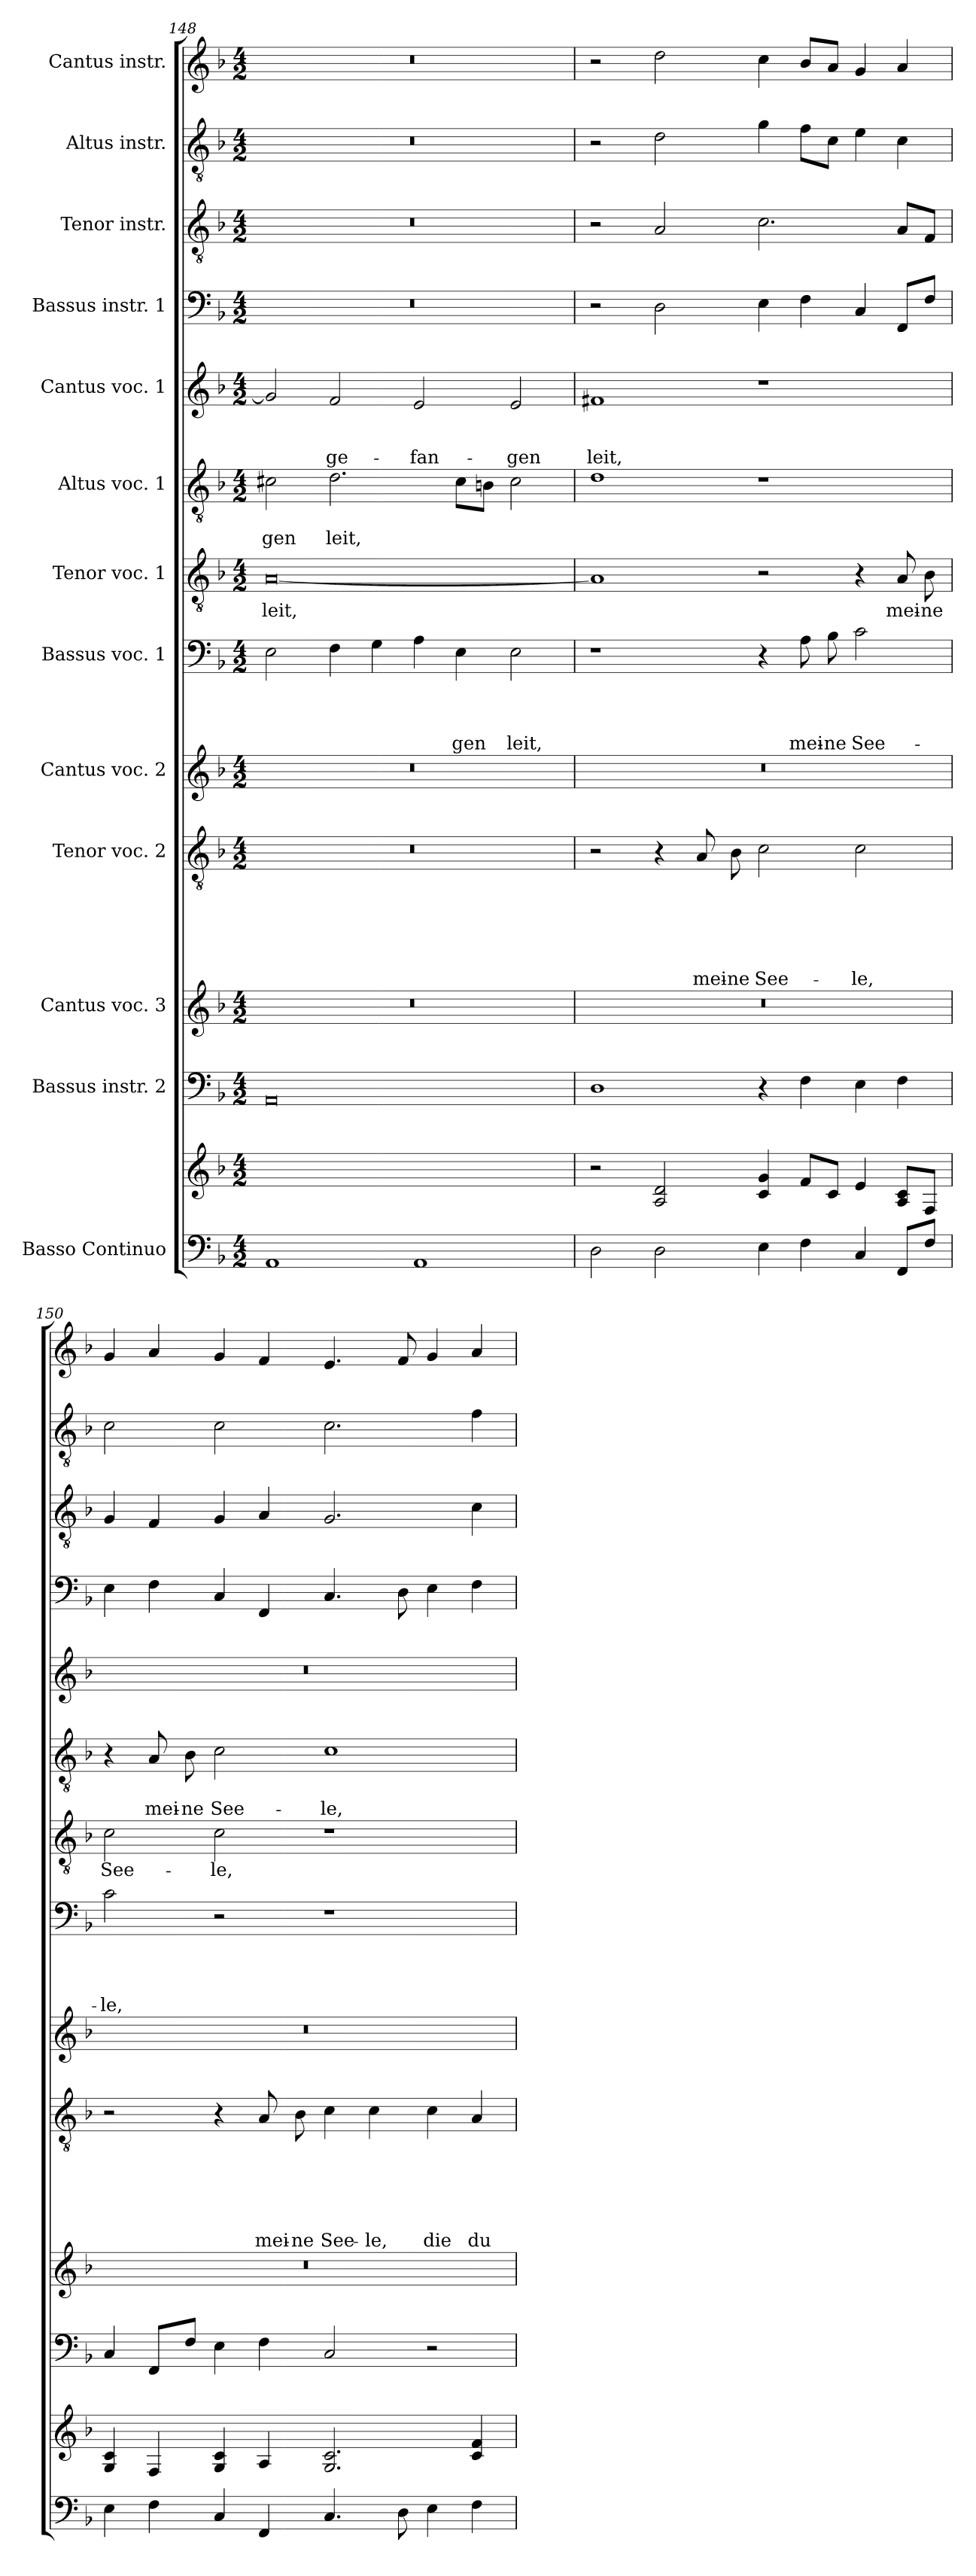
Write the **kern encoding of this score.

**kern	**kern	**kern	**kern	**kern	**text	**text	**text	**text	**text	**text	**kern	**kern	**text	**text	**text	**text	**kern	**text	**kern	**text	**text	**kern	**text	**text	**text	**kern	**kern	**kern	**kern
*part14	*part13	*part12	*part11	*part10	*part10	*part10	*part10	*part10	*part10	*part10	*part9	*part8	*part8	*part8	*part8	*part8	*part7	*part7	*part6	*part6	*part6	*part5	*part5	*part5	*part5	*part4	*part3	*part2	*part1
*staff14	*staff13	*staff12	*staff11	*staff10	*staff10	*staff10	*staff10	*staff10	*staff10	*staff10	*staff9	*staff8	*staff8	*staff8	*staff8	*staff8	*staff7	*staff7	*staff6	*staff6	*staff6	*staff5	*staff5	*staff5	*staff5	*staff4	*staff3	*staff2	*staff1
*I"Basso Continuo	*	*I"Bassus instr. 2	*I"Cantus voc. 3	*I"Tenor voc. 2	*	*	*	*	*	*	*I"Cantus voc. 2	*I"Bassus voc. 1	*	*	*	*	*I"Tenor voc. 1	*	*I"Altus voc. 1	*	*	*I"Cantus voc. 1	*	*	*	*I"Bassus instr. 1	*I"Tenor instr.	*I"Altus instr.	*I"Cantus instr.
!!LO:PB:g=z
*clefF4	*clefG2	*clefF4	*clefG2	*clefGv2	*	*	*	*	*	*	*clefG2	*clefF4	*	*	*	*	*clefGv2	*	*clefGv2	*	*	*clefG2	*	*	*	*clefF4	*clefGv2	*clefGv2	*clefG2
*k[b-]	*k[b-]	*k[b-]	*k[b-]	*k[b-]	*	*	*	*	*	*	*k[b-]	*k[b-]	*	*	*	*	*k[b-]	*	*k[b-]	*	*	*k[b-]	*	*	*	*k[b-]	*k[b-]	*k[b-]	*k[b-]
*F:	*F:	*F:	*F:	*F:	*	*	*	*	*	*	*F:	*F:	*	*	*	*	*F:	*	*F:	*	*	*F:	*	*	*	*F:	*F:	*F:	*F:
*M4/2	*M4/2	*M4/2	*M4/2	*M4/2	*	*	*	*	*	*	*M4/2	*M4/2	*	*	*	*	*M4/2	*	*M4/2	*	*	*M4/2	*	*	*	*M4/2	*M4/2	*M4/2	*M4/2
=148	=148	=148	=148	=148	=148	=148	=148	=148	=148	=148	=148	=148	=148	=148	=148	=148	=148	=148	=148	=148	=148	=148	=148	=148	=148	=148	=148	=148	=148
!	!	!	!	!	!	!	!	!	!	!	!	!	!	!	!	!	!	!LO:LY:b	!	!	!LO:LY:b	!	!	!	!	!	!	!	!
1AA	0ryy	0AA	0r	0r	.	.	.	.	.	.	0r	2E\	.	.	.	.	[0A	leit,	2c#X\	.	-gen	2g/]	.	.	.	0r	0r	0r	0r
!	!	!	!	!	!	!	!	!	!	!	!	!	!	!	!	!	!	!	!	!	!LO:LY:b	!	!	!	!LO:LY:b	!	!	!	!
.	.	.	.	.	.	.	.	.	.	.	.	4F\	.	.	.	.	.	.	2.d\	.	leit,	2f/	.	.	ge-	.	.	.	.
.	.	.	.	.	.	.	.	.	.	.	.	4G\	.	.	.	.	.	.	.	.	.	.	.	.	.	.	.	.	.
!	!	!	!	!	!	!	!	!	!	!	!	!	!	!	!	!	!	!	!	!	!	!	!	!	!LO:LY:b	!	!	!	!
1AA	.	.	.	.	.	.	.	.	.	.	.	4A\	.	.	.	.	.	.	.	.	.	2e/	.	.	-fan-	.	.	.	.
!	!	!	!	!	!	!	!	!	!	!	!	!	!	!	!	!LO:LY:b	!	!	!	!	!	!	!	!	!	!	!	!	!
.	.	.	.	.	.	.	.	.	.	.	.	4E\	.	.	.	-gen	.	.	8c#\L	.	.	.	.	.	.	.	.	.	.
.	.	.	.	.	.	.	.	.	.	.	.	.	.	.	.	.	.	.	8Bn\J	.	.	.	.	.	.	.	.	.	.
!	!	!	!	!	!	!	!	!	!	!	!	!	!	!	!	!LO:LY:b	!	!	!	!	!	!	!	!	!LO:LY:b	!	!	!	!
.	.	.	.	.	.	.	.	.	.	.	.	2E\	.	.	.	leit,	.	.	2c#\	.	.	2e/	.	.	-gen	.	.	.	.
=149	=149	=149	=149	=149	=149	=149	=149	=149	=149	=149	=149	=149	=149	=149	=149	=149	=149	=149	=149	=149	=149	=149	=149	=149	=149	=149	=149	=149	=149
!	!	!	!	!	!	!	!	!	!	!	!	!	!	!	!	!	!	!	!	!	!	!	!	!	!LO:LY:b	!	!	!	!
2D\	2r	1D	0r	2r	.	.	.	.	.	.	0r	1r	.	.	.	.	1A]	.	1d	.	.	1f#X	.	.	leit,	2r	2r	2r	2r
2D\	2A/ 2d/	.	.	4r	.	.	.	.	.	.	.	.	.	.	.	.	.	.	.	.	.	.	.	.	.	2D\	2A/	2d\	2dd\
!	!	!	!	!	!	!	!	!	!	!LO:LY:b	!	!	!	!	!	!	!	!	!	!	!	!	!	!	!	!	!	!	!
.	.	.	.	8A/	.	.	.	.	.	mei-	.	.	.	.	.	.	.	.	.	.	.	.	.	.	.	.	.	.	.
!	!	!	!	!	!	!	!	!	!	!LO:LY:b	!	!	!	!	!	!	!	!	!	!	!	!	!	!	!	!	!	!	!
.	.	.	.	8B-\	.	.	.	.	.	-ne	.	.	.	.	.	.	.	.	.	.	.	.	.	.	.	.	.	.	.
!	!	!	!	!	!	!	!	!	!	!LO:LY:b	!	!	!	!	!	!	!	!	!	!	!	!	!	!	!	!	!	!	!
4E\	4c/ 4g/	4r	.	2c\	.	.	.	.	.	See-	.	4r	.	.	.	.	2r	.	1r	.	.	1r	.	.	.	4E\	2.c\	4g\	4cc\
!	!	!	!	!	!	!	!	!	!	!	!	!	!	!	!	!LO:LY:b	!	!	!	!	!	!	!	!	!	!	!	!	!
4F\	8f/L	4F\	.	.	.	.	.	.	.	.	.	8A\	.	.	.	mei-	.	.	.	.	.	.	.	.	.	4F\	.	8f\L	8b-/L
!	!	!	!	!	!	!	!	!	!	!	!	!	!	!	!	!LO:LY:b	!	!	!	!	!	!	!	!	!	!	!	!	!
.	8c/J	.	.	.	.	.	.	.	.	.	.	8B-\	.	.	.	-ne	.	.	.	.	.	.	.	.	.	.	.	8c\J	8a/J
!	!	!	!	!	!	!	!	!	!	!LO:LY:b	!	!	!	!	!	!LO:LY:b	!	!	!	!	!	!	!	!	!	!	!	!	!
4C/	4e/	4E\	.	2c\	.	.	.	.	.	-le,	.	2c\	.	.	.	See-	4r	.	.	.	.	.	.	.	.	4C/	.	4e\	4g/
!	!	!	!	!	!	!	!	!	!	!	!	!	!	!	!	!	!	!LO:LY:b	!	!	!	!	!	!	!	!	!	!	!
8FF/L	8A/ 8c/L	4F\	.	.	.	.	.	.	.	.	.	.	.	.	.	.	8A/	mei-	.	.	.	.	.	.	.	8FF/L	8A/L	4c\	4a/
!	!	!	!	!	!	!	!	!	!	!	!	!	!	!	!	!	!	!LO:LY:b	!	!	!	!	!	!	!	!	!	!	!
8F/J	8F/J	.	.	.	.	.	.	.	.	.	.	.	.	.	.	.	8B-\	-ne	.	.	.	.	.	.	.	8F/J	8F/J	.	.
=150	=150	=150	=150	=150	=150	=150	=150	=150	=150	=150	=150	=150	=150	=150	=150	=150	=150	=150	=150	=150	=150	=150	=150	=150	=150	=150	=150	=150	=150
!	!	!	!	!	!	!	!	!	!	!	!	!	!	!	!	!LO:LY:b	!	!LO:LY:b	!	!	!	!	!	!	!	!	!	!	!
4E\	4G/ 4c/	4C/	0r	2r	.	.	.	.	.	.	0r	2c\	.	.	.	-le,	2c\	See-	4r	.	.	0r	.	.	.	4E\	4G/	2c\	4g/
!	!	!	!	!	!	!	!	!	!	!	!	!	!	!	!	!	!	!	!	!	!LO:LY:b	!	!	!	!	!	!	!	!
4F\	4F/	8FF/L	.	.	.	.	.	.	.	.	.	.	.	.	.	.	.	.	8A/	.	mei-	.	.	.	.	4F\	4F/	.	4a/
!	!	!	!	!	!	!	!	!	!	!	!	!	!	!	!	!	!	!	!	!	!LO:LY:b	!	!	!	!	!	!	!	!
.	.	8F/J	.	.	.	.	.	.	.	.	.	.	.	.	.	.	.	.	8B-\	.	-ne	.	.	.	.	.	.	.	.
!	!	!	!	!	!	!	!	!	!	!	!	!	!	!	!	!	!	!LO:LY:b	!	!	!LO:LY:b	!	!	!	!	!	!	!	!
4C/	4G/ 4c/	4E\	.	4r	.	.	.	.	.	.	.	2r	.	.	.	.	2c\	-le,	2c\	.	See-	.	.	.	.	4C/	4G/	2c\	4g/
!	!	!	!	!	!	!	!	!	!	!LO:LY:b	!	!	!	!	!	!	!	!	!	!	!	!	!	!	!	!	!	!	!
4FF/	4A/	4F\	.	8A/	.	.	.	.	.	mei-	.	.	.	.	.	.	.	.	.	.	.	.	.	.	.	4FF/	4A/	.	4f/
!	!	!	!	!	!	!	!	!	!	!LO:LY:b	!	!	!	!	!	!	!	!	!	!	!	!	!	!	!	!	!	!	!
.	.	.	.	8B-\	.	.	.	.	.	-ne	.	.	.	.	.	.	.	.	.	.	.	.	.	.	.	.	.	.	.
!	!	!	!	!	!	!	!	!	!	!LO:LY:b	!	!	!	!	!	!	!	!	!	!	!LO:LY:b	!	!	!	!	!	!	!	!
4.C/	2.G/ 2.c/	2C/	.	4c\	.	.	.	.	.	See-	.	1r	.	.	.	.	1r	.	1c	.	-le,	.	.	.	.	4.C/	2.G/	2.c\	4.e/
!	!	!	!	!	!	!	!	!	!	!LO:LY:b	!	!	!	!	!	!	!	!	!	!	!	!	!	!	!	!	!	!	!
.	.	.	.	4c\	.	.	.	.	.	-le,	.	.	.	.	.	.	.	.	.	.	.	.	.	.	.	.	.	.	.
8D\	.	.	.	.	.	.	.	.	.	.	.	.	.	.	.	.	.	.	.	.	.	.	.	.	.	8D\	.	.	8f/
!	!	!	!	!	!	!	!	!	!	!LO:LY:b	!	!	!	!	!	!	!	!	!	!	!	!	!	!	!	!	!	!	!
4E\	.	2r	.	4c\	.	.	.	.	.	die	.	.	.	.	.	.	.	.	.	.	.	.	.	.	.	4E\	.	.	4g/
!	!	!	!	!	!	!	!	!	!	!LO:LY:b	!	!	!	!	!	!	!	!	!	!	!	!	!	!	!	!	!	!	!
4F\	4c/ 4f/	.	.	4A/	.	.	.	.	.	du	.	.	.	.	.	.	.	.	.	.	.	.	.	.	.	4F\	4c\	4f\	4a/
=	=	=	=	=	=	=	=	=	=	=	=	=	=	=	=	=	=	=	=	=	=	=	=	=	=	=	=	=	=
*-	*-	*-	*-	*-	*-	*-	*-	*-	*-	*-	*-	*-	*-	*-	*-	*-	*-	*-	*-	*-	*-	*-	*-	*-	*-	*-	*-	*-	*-
